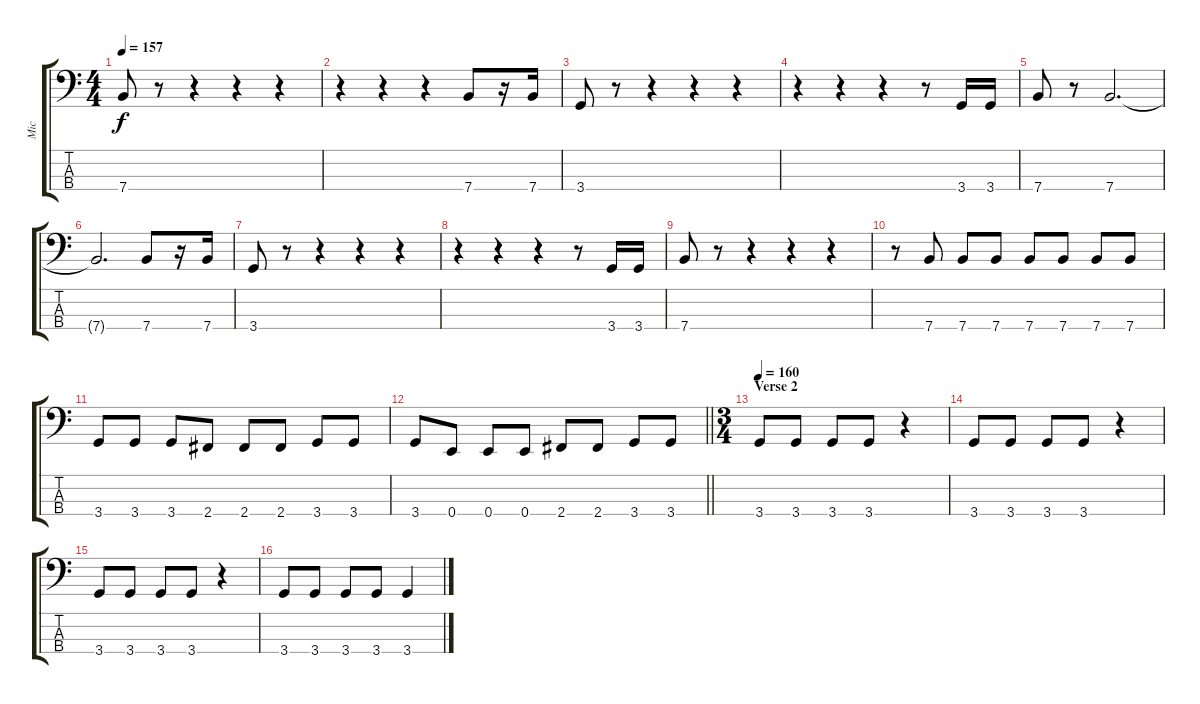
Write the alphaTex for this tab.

\track ("Mic" "Mic") {instrument electricbassfinger}
\staff {score tabs}
\tuning (G2 D2 A1 E1) {hide}
\ts (4 4)
\tempo 157
\clef f4
\ks c
7.4.8{dy f} r.8 r.4 r.4 r.4 |
r.4 r.4 r.4 7.4.8 r.16 7.4.16 |
3.4.8 r.8 r.4 r.4 r.4 |
r.4 r.4 r.4 r.8 3.4.16 3.4.16 |
7.4.8 r.8 7.4.2{d} |
7.4{t}.2{d} 7.4.8 r.16 7.4.16 |
3.4.8 r.8 r.4 r.4 r.4 |
r.4 r.4 r.4 r.8 3.4.16 3.4.16 |
7.4.8 r.8 r.4 r.4 r.4 |
r.8 7.4.8 7.4.8 7.4.8 7.4.8 7.4.8 7.4.8 7.4.8 |
3.4.8 3.4.8 3.4.8 2.4.8 2.4.8 2.4.8 3.4.8 3.4.8 |
\barLineRight lightlight
3.4.8 0.4.8 0.4.8 0.4.8 2.4.8 2.4.8 3.4.8 3.4.8 |
\ts (3 4)
\section ("" "Verse 2")
\tempo 160
3.4.8 3.4.8 3.4.8 3.4.8 r.4 |
3.4.8 3.4.8 3.4.8 3.4.8 r.4 |
3.4.8 3.4.8 3.4.8 3.4.8 r.4 |
3.4.8 3.4.8 3.4.8 3.4.8 3.4{ss}.4
